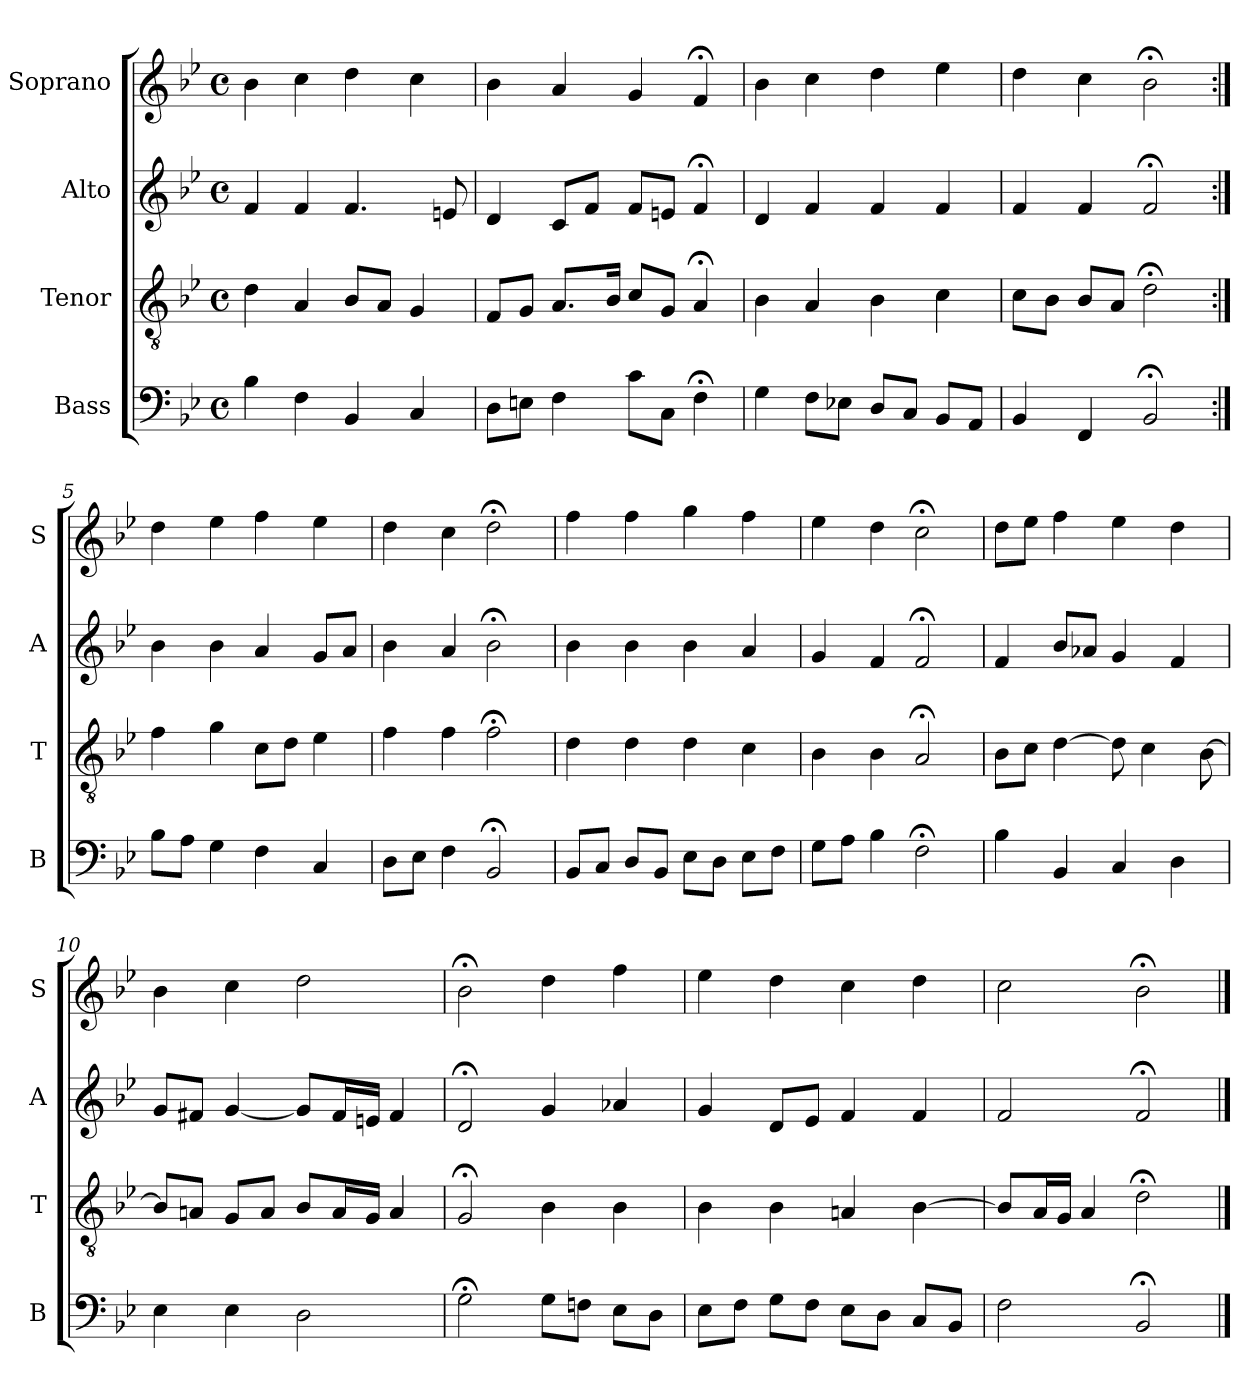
**kern	**kern	**kern	**kern
*part4	*part3	*part2	*part1
*staff4	*staff3	*staff2	*staff1
*I"Bass	*I"Tenor	*I"Alto	*I"Soprano
*I'B	*I'T	*I'A	*I'S
*clefF4	*clefGv2	*clefG2	*clefG2
*k[b-e-]	*k[b-e-]	*k[b-e-]	*k[b-e-]
*B-:	*B-:	*B-:	*B-:
*M4/4	*M4/4	*M4/4	*M4/4
*met(c)	*met(c)	*met(c)	*met(c)
*MM100	*MM100	*MM100	*MM100
=1	=1	=1	=1
4B-	4d	4f	4b-
4F	4A	4f	4cc
4BB-	8B-L	4.f	4dd
.	8AJ	.	.
4C	4G	.	4cc
.	.	8en	.
=2	=2	=2	=2
8DL	8FL	4d	4b-
8EnJ	8GJ	.	.
4F	8.AL	8cL	4a
.	.	8fJ	.
.	16B-Jk	.	.
8cL	8cL	8fL	4g
8CJ	8GJ	8enJ	.
4F;<	4A;<	4f;<	4f;<
=3	=3	=3	=3
4G	4B-	4d	4b-
8FL	4A	4f	4cc
8E-XJ	.	.	.
8DL	4B-	4f	4dd
8CJ	.	.	.
8BB-L	4c	4f	4ee-
8AAJ	.	.	.
=4	=4	=4	=4
4BB-	8cL	4f	4dd
.	8B-J	.	.
4FF	8B-L	4f	4cc
.	8AJ	.	.
2BB-;<	2d;<	2f;<	2b-;<
=5:|!	=5:|!	=5:|!	=5:|!
8B-L	4f	4b-	4dd
8AJ	.	.	.
4G	4g	4b-	4ee-
4F	8cL	4a	4ff
.	8dJ	.	.
4C	4e-	8gL	4ee-
.	.	8aJ	.
=6	=6	=6	=6
8DL	4f	4b-	4dd
8E-J	.	.	.
4F	4f	4a	4cc
2BB-;<	2f;<	2b-;<	2dd;<
=7	=7	=7	=7
8BB-L	4d	4b-	4ff
8CJ	.	.	.
8DL	4d	4b-	4ff
8BB-J	.	.	.
8E-L	4d	4b-	4gg
8DJ	.	.	.
8E-L	4c	4a	4ff
8FJ	.	.	.
=8	=8	=8	=8
8GL	4B-	4g	4ee-
8AJ	.	.	.
4B-	4B-	4f	4dd
2F;<	2A;<	2f;<	2cc;<
=9	=9	=9	=9
4B-	8B-L	4f	8ddL
.	8cJ	.	8ee-J
4BB-	[4d	8b-L	4ff
.	.	8a-XJ	.
4C	8d]	4g	4ee-
.	4c	.	.
4D	.	4f	4dd
.	[8B-	.	.
=10	=10	=10	=10
4E-	8B-L]	8gL	4b-
.	8AnJ	8f#XJ	.
4E-	8GL	[4g	4cc
.	8AJ	.	.
2D	8B-L	8gL]	2dd
.	16AL	16f#L	.
.	16GJJ	16enJJ	.
.	4A	4f#	.
=11	=11	=11	=11
2G;<	2G;<	2d;<	2b-;<
8GL	4B-	4g	4dd
8FnJ	.	.	.
8E-L	4B-	4a-X	4ff
8DJ	.	.	.
=12	=12	=12	=12
8E-L	4B-	4g	4ee-
8FJ	.	.	.
8GL	4B-	8dL	4dd
8FJ	.	8e-J	.
8E-L	4An	4f	4cc
8DJ	.	.	.
8CL	[4B-	4f	4dd
8BB-J	.	.	.
=13	=13	=13	=13
2F	8B-L]	2f	2cc
.	16AL	.	.
.	16GJJ	.	.
.	4A	.	.
2BB-;<	2d;<	2f;<	2b-;<
==	==	==	==
*-	*-	*-	*-
